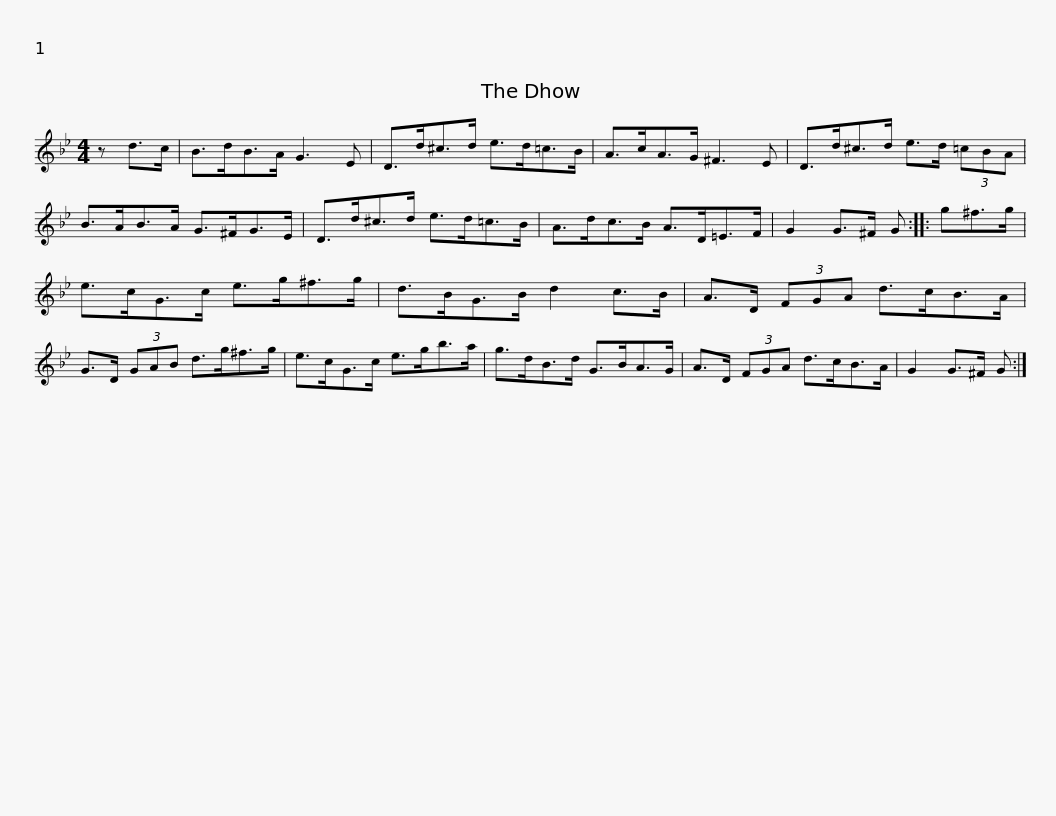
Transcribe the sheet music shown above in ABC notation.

X:1
L:1/8
M:4/4
I:linebreak $
K:Gmin
V:1 treble
V:1
 z d>c | B>dB>A G3 E | D>d^c>d e>d=c>B | A>cA>G ^F3 E | D>d^c>d e>d (3=cBA |$ %5
 B>AB>A G>^FG>E | D>d^c>d e>d=c>B | A>dc>B A>D=E>F | G2 G>^F G :: g^f>g |$ %10
 e>cG>c e>g^f>g | d>BG>B d2 c>B | A>D (3FGA d>cB>A | G>D (3GAB d>g^f>g |$ e>cG>c e>gb>a | %15
 g>dB>d G>BA>G | A>D (3FGA d>cB>A | G2 G>^F G :| %18
